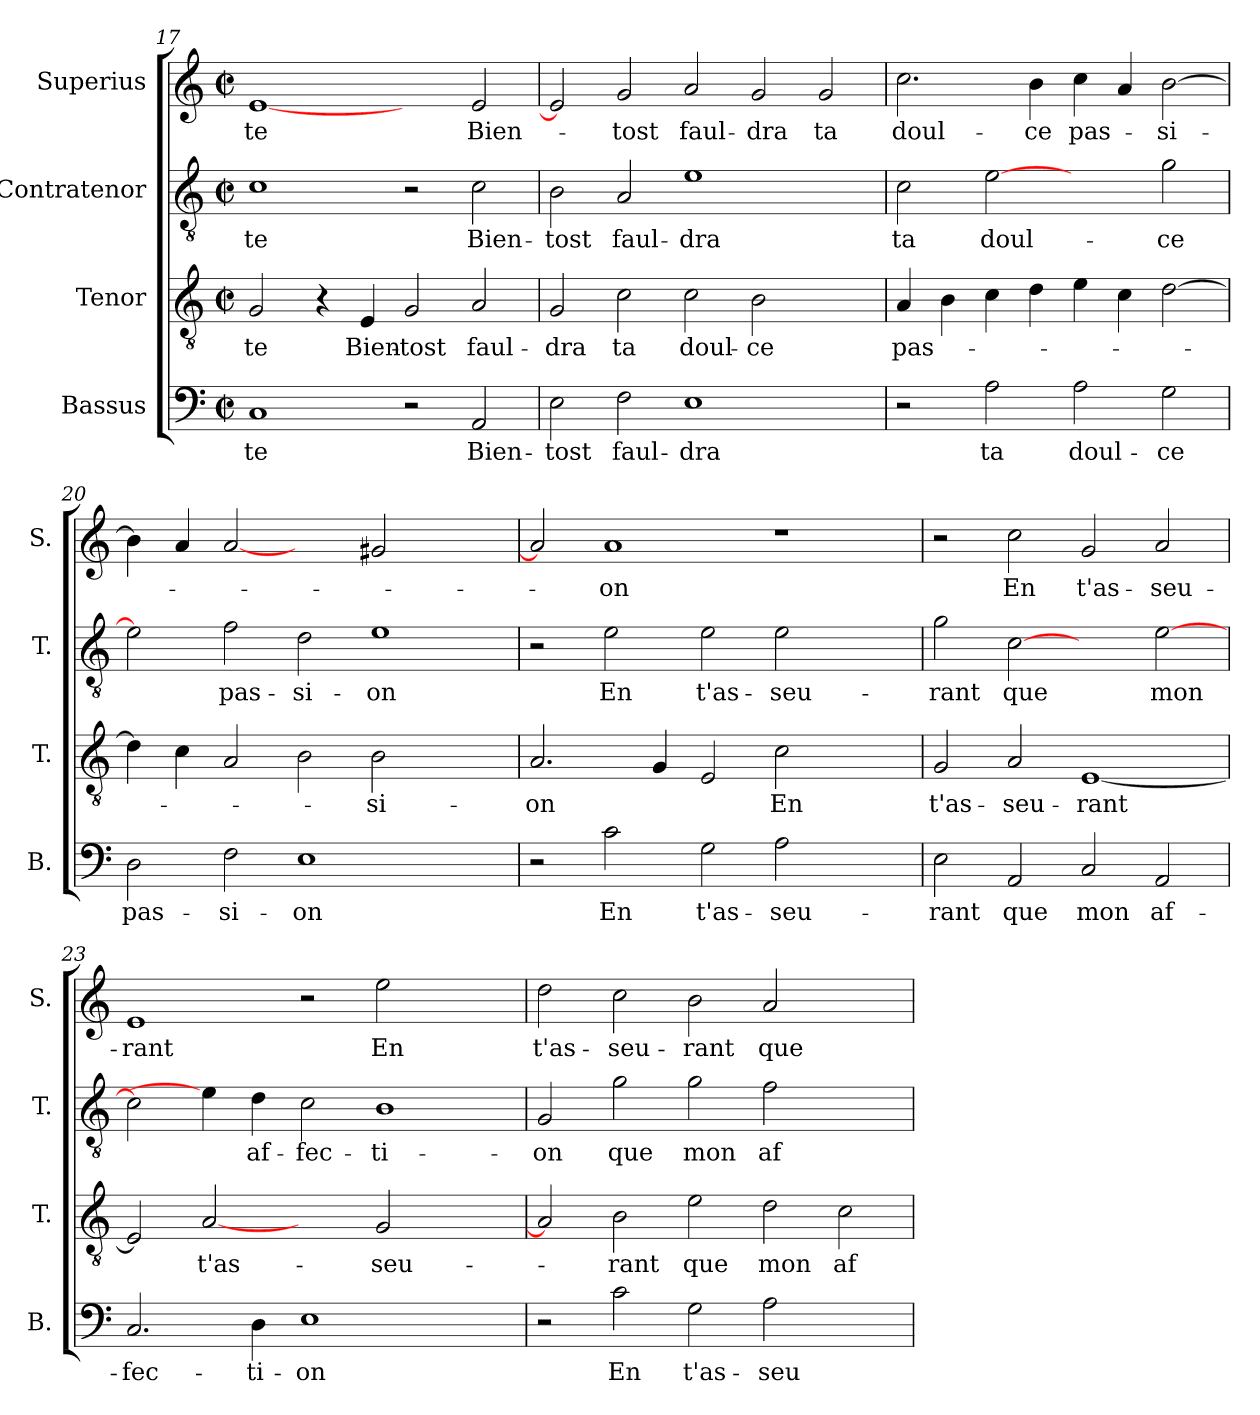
**kern	**text	**kern	**text	**kern	**text	**kern	**text
*part4	*part4	*part3	*part3	*part2	*part2	*part1	*part1
*staff4	*staff4	*staff3	*staff3	*staff2	*staff2	*staff1	*staff1
*I"Bassus	*	*I"Tenor	*	*I"Contratenor	*	*I"Superius	*
*I'B.	*	*I'T.	*	*I'T.	*	*I'S.	*
*clefF4	*	*clefGv2	*	*clefGv2	*	*clefG2	*
*k[]	*	*k[]	*	*k[]	*	*k[]	*
*C:	*	*C:	*	*C:	*	*C:	*
*M2/2	*	*M2/2	*	*M2/2	*	*M2/2	*
*met(c|)	*	*met(c|)	*	*met(c|)	*	*met(c|)	*
=17	=17	=17	=17	=17	=17	=17	=17
1C/	-te	2G/	-te	1c\	-te	[1e/	-te
.	.	4r	.	.	.	.	.
.	.	4E/	Bien-	.	.	.	.
2r	.	2G/	-tost	2r	.	2ryy	.
2AA/	Bien-	2A/	faul-	2c\	Bien-	2e/	Bien-
=18	=18	=18	=18	=18	=18	=18	=18
2E\	-tost	2G/	-dra	2B\	-tost	2e/]	.
2F\	faul-	2c\	ta	2A/	faul-	2g/	-tost
1E\	-dra	2c\	doul-	1e\	-dra	2a/	faul-
.	.	2B\	-ce	.	.	2g/	-dra
2ryy	.	2ryy	.	2ryy	.	2g/	ta
=19	=19	=19	=19	=19	=19	=19	=19
2r	.	4A/	pas-	2c\	ta	2.cc\	doul-
.	.	4B\	.	.	.	.	.
2A\	ta	4c\	.	[2e\	doul-	.	.
.	.	4d\	.	.	.	4b\	-ce
2A\	doul-	4e\	.	2ryy	.	4cc\	pas-
.	.	4c\	.	.	.	4a/	.
2G\	-ce	[2d\	.	2g\	-ce	[2b\	-si-
=20	=20	=20	=20	=20	=20	=20	=20
2D\	pas-	4d\]	.	2e\]	.	4b\]	.
.	.	4c\	.	.	.	4a/	.
2F\	-si-	2A/	.	2f\	pas-	[2a/	.
1E\	-on	2B\	.	2d\	-si-	2ryy	.
.	.	2B\	-si-	1e\	-on	2g#X/	.
2ryy	.	2ryy	.	.	.	2ryy	.
!!LO:LB:g=z
=21	=21	=21	=21	=21	=21	=21	=21
2r	.	2.A/	-on	2r	.	2a/]	.
2c\	En	.	.	2e\	En	1a/	-on
.	.	4G/	.	.	.	.	.
2G\	t'as-	2E/	.	2e\	t'as-	.	.
2A\	-seu-	2c\	En	2e\	-seu-	1r	.
2ryy	.	2ryy	.	2ryy	.	.	.
=22	=22	=22	=22	=22	=22	=22	=22
2E\	-rant	2G/	t'as-	2g\	-rant	2r	.
2AA/	que	2A/	-seu-	[2c\	que	2cc\	En
2C/	mon	[1E/	-rant	2ryy	.	2g/	t'as-
2AA/	af-	.	.	[2e\	mon	2a/	-seu-
=23	=23	=23	=23	=23	=23	=23	=23
2.C/	-fec-	2E/]	.	2c\]	.	1e/	-rant
.	.	[2A/	t'as-	4e\]	.	.	.
4D\	-ti-	.	.	4d\	af-	.	.
1E\	-on	2ryy	.	2c\	-fec-	2r	.
.	.	2G/	-seu-	1B\	-ti-	2ee\	En
2ryy	.	2ryy	.	.	.	2ryy	.
=24	=24	=24	=24	=24	=24	=24	=24
2r	.	2A/]	.	2G/	-on	2dd\	t'as-
2c\	En	2B\	-rant	2g\	que	2cc\	-seu-
2G\	t'as-	2e\	que	2g\	mon	2b\	-rant
2A\	-seu-	2d\	mon	2f\	af-	2a/	que
2ryy	.	2c\	af-	2ryy	.	2ryy	.
=	=	=	=	=	=	=	=
*-	*-	*-	*-	*-	*-	*-	*-
